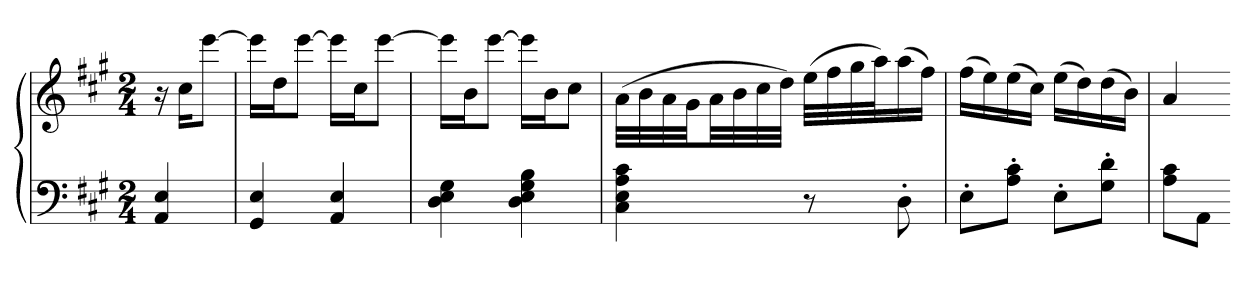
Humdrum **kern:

**kern	**kern
*part1	*part1
*staff2	*staff1
*clefF4	*clefG2
*k[f#c#g#]	*k[f#c#g#]
*A:	*A:
*M2/4	*M2/4
=	=
4AA 4E	16r
.	16cc#KL
.	[8eeeJ
=34	=34
4GG# 4E	16eeeLL]
.	16ddJ
.	[8eeeJ
4AA 4E	16eeeLL]
.	16cc#J
.	[8eeeJ
=35	=35
4D 4E 4G#	16eeeLL]
.	16bJ
.	[8eeeJ
4D 4E 4G# 4B	16eeeLL]
.	16bJ
.	8cc#J
=36	=36
4C# 4E 4A 4c#	(32aLLL
.	32b
.	32a
.	32g#JJ
.	32aLL
.	32b
.	32cc#
.	32ddJJJ)
8r	(32eeLLL
.	32ff#
.	32gg#
.	32aaJ)
8D'	(16aa
.	16ff#JJ)
=37	=37
8E'L	(16ff#LL
.	16ee)
8A' 8c#'J	(16ee
.	16cc#JJ)
8E'L	(16eeLL
.	16dd)
8G#' 8d'J	(16dd
.	16bJJ)
=38	=38
8A 8c#L	4a
8AAJ	.
=-	=-
*-	*-
